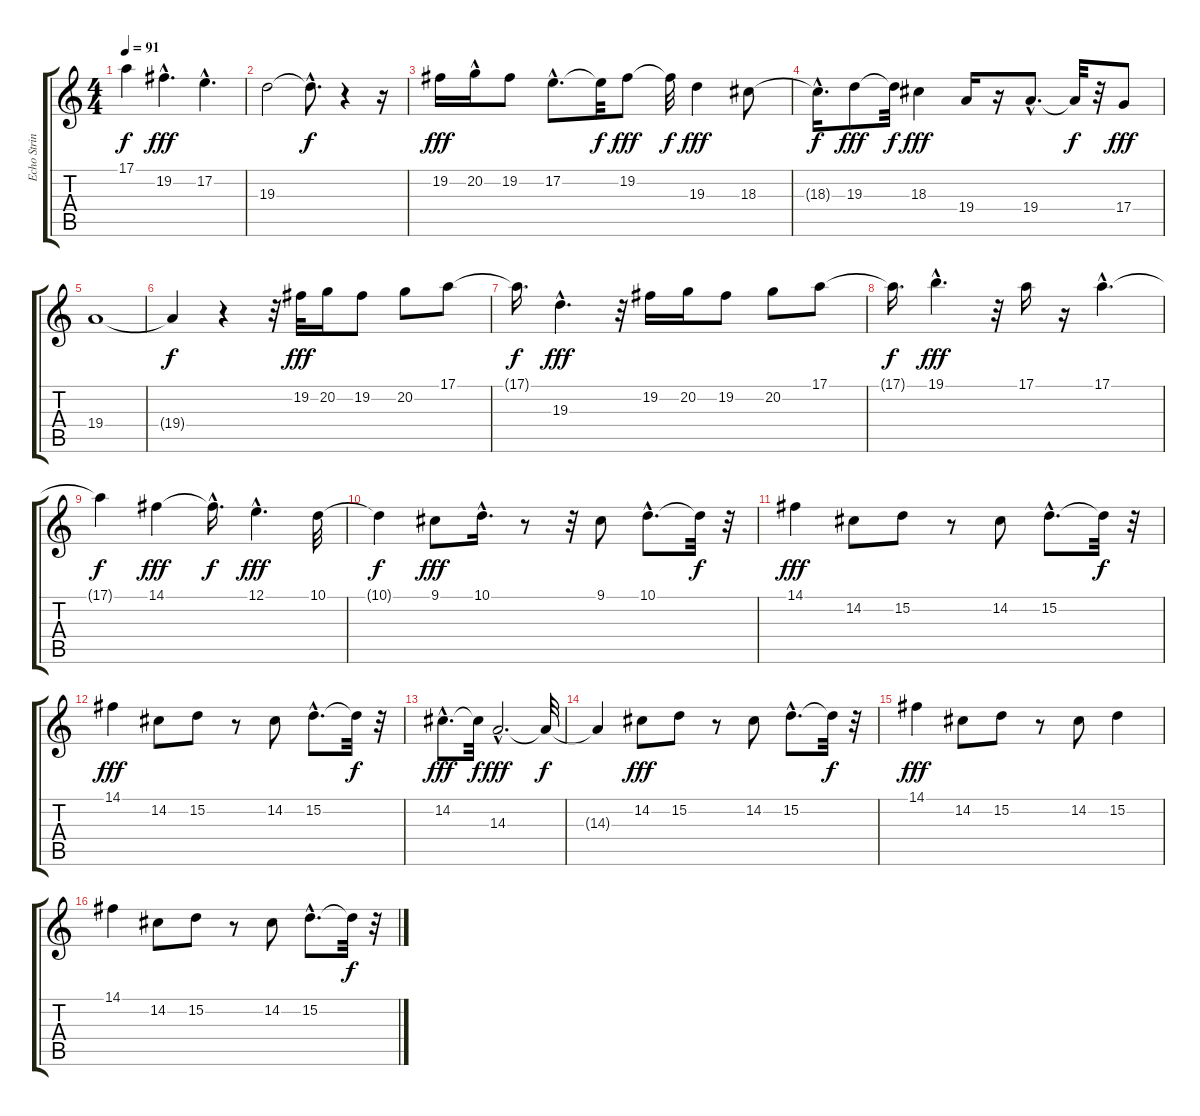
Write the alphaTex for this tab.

\track ("Echo String" "Echo Strin") {instrument stringensemble1}
\staff {score tabs}
\tuning (E4 B3 G3 D3 A2 E2) {hide}
\ts (4 4)
\tempo 91
\clef g2
\ks c
17.1{t}.4{dy f} 19.2{hac}.4{d dy fff} 17.2{hac}.4{d} |
19.3.2 19.3{hac t}.8{d dy f} r.4 r.16 |
19.2.16{dy fff} 20.2{hac}.16 19.2.8 17.2{hac}.8{d} 17.2{t}.32{dy f} 19.2.8{dy fff} 19.2{t}.32{dy f} 19.3.4{dy fff} 18.3.8 |
18.3{hac t}.16{d dy f} 19.3.8{dy fff} 19.3{t}.32{dy f} 18.3.4{dy fff} 19.4.16 r.16 19.4{hac}.8{d} 19.4{t}.32{dy f} r.32 17.4.8{dy fff} |
19.4.1 |
19.4{t}.4{dy f} r.4 r.32 19.2.32{dy fff} 20.2.16 19.2.8 20.2.8 17.1.8 |
17.1{t}.16{d dy f} 19.3{hac}.4{d dy fff} r.32 19.2.16 20.2.16 19.2.8 20.2.8 17.1.8 |
17.1{t}.16{d dy f} 19.1{hac}.4{d dy fff} r.32 17.1.16 r.16 17.1{hac}.4{d} |
17.1{t}.4{dy f} 14.1.4{dy fff} 14.1{hac t}.16{d dy f} 12.1{hac}.4{d dy fff} 10.1.32 |
10.1{t}.4{dy f} 9.1.8{dy fff} 10.1{hac}.16{d} r.8 r.32 9.1.8 10.1{hac}.8{d} 10.1{t}.32{dy f} r.32 |
14.1.4{dy fff} 14.2.8 15.2.8 r.8 14.2.8 15.2{hac}.8{d} 15.2{t}.32{dy f} r.32 |
14.1.4{dy fff} 14.2.8 15.2.8 r.8 14.2.8 15.2{hac}.8{d} 15.2{t}.32{dy f} r.32 |
14.2{hac}.8{d dy fff} 14.2{t}.32{dy f} 14.3{hac}.2{d dy fff} 14.3{t}.32{dy f} |
14.3{t}.4 14.2.8{dy fff} 15.2.8 r.8 14.2.8 15.2{hac}.8{d} 15.2{t}.32{dy f} r.32 |
14.1.4{dy fff} 14.2.8 15.2.8 r.8 14.2.8 15.2.4 |
14.1.4 14.2.8 15.2.8 r.8 14.2.8 15.2{hac}.8{d} 15.2{t}.32{dy f} r.32
